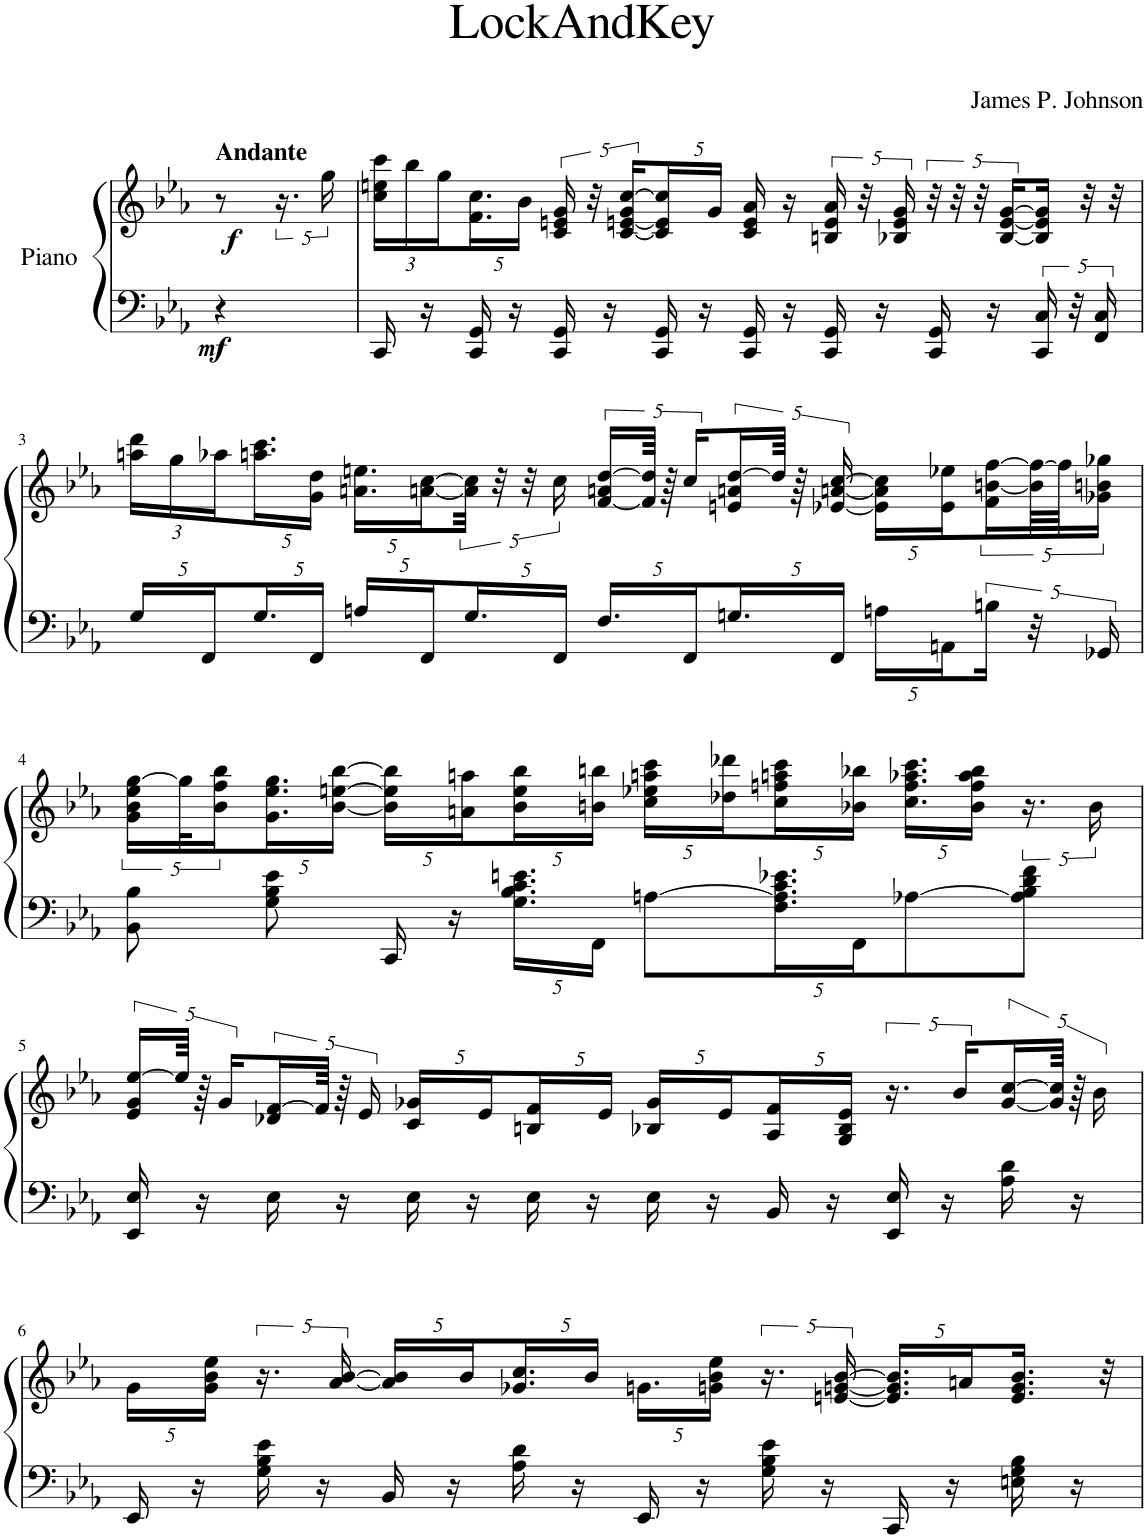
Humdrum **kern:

**kern	**kern	**dynam
*part1	*part1	*part1
*staff2	*staff1	*staff1/2
*I"Piano	*	*
*I'Pno	*	*
*clefF4	*clefG2	*
*k[b-e-a-]	*k[b-e-a-]	*
=1	=1	=1
!	!LO:TX:a:B:t=Andante	!
!	!	!LO:DY:b=2
!	!	!LO:DY:n=1:b
4r	8r	mf f
.	20.r	.
.	20gg\	.
=2	=2	=2
*	*Xbrackettup	*
16CC/	24cc\ 24een\ 24ccc\LL	.
.	24bb-\	.
16r	.	.
.	24gg\	.
16CC/ 16GG/	20.f\ 20.cc\	.
16r	.	.
.	20b-\JJ	.
*	*brackettup	*
16CC/ 16GG/	20c/ 20en/ 20g/	.
.	40r	.
16r	.	.
.	[20c/ [20en/ 20g/ [20cc/LL	.
*	*Xbrackettup	*
16CC/ 16GG/	20c/] 20e/] 20cc/]	.
.	40ryy	.
16r	.	.
.	20g/JJ	.
16CC/ 16GG/	16c/ 16e/ 16a-/	.
16r	16r	.
*	*brackettup	*
16CC/ 16GG/	20Bn/ 20e/ 20a-/	.
.	40r	.
16r	.	.
.	20B-X/ 20e/ 20g/	.
16CC/ 16GG/	40r	.
.	40r	.
.	40r	.
16r	.	.
.	[20B-/ [20e/ [20g/LL	.
20CC/ 20C/	16B-/] 16e/] 16g/]JJ	.
40r	.	.
.	32r	.
20FF/ 20C/	.	.
.	32r	.
!!LO:LB:g=z
=3	=3	=3
*Xbrackettup	*Xbrackettup	*
20G/LL	24aan\ 24ddd\LL	.
.	24gg\	.
40ryy	.	.
20FF/	.	.
.	24aa-X\	.
[40G/	20.aan\ 20.ccc\	.
20G/]	.	.
20FF/JJ	20g\ 20dd\JJ	.
20An/LL	20.an\ 20.een\LL	.
40ryy	.	.
20FF/	[20an\ [20cc\	.
*	*brackettup	*
20.G/	40a\] 40cc\]JJk	.
.	40r	.
.	40r	.
20FF/JJ	20cc\	.
20.F/LL	[20f/ 20an/ [20dd/LL	.
.	80f/] 80dd/]JJkk	.
.	80r	.
20FF/	20cc/LL	.
20.Gn/	20en/ 20an/ [20dd/	.
.	80dd/JJkk]	.
.	80r	.
20FF/JJ	[20e-X/ [20an/ [20cc/	.
*	*Xbrackettup	*
20An\LL	20e-\] 20a\] 20cc\]LL	.
40ryy	40ryy	.
20AAn\	20e-\ 20ee-X\	.
*brackettup	*	*
20Bn\JJ	[40f\ [40bn\ [40ff\	.
.	40f\] 40b\_ 40ff\_	.
40r	80b\] 80ff\_LL	.
.	80ff\JJ]	.
20GG-X/	20g-X\ 20bn\ 20gg-X\JJ	.
!!LO:LB:g=z
=4	=4	=4
*	*brackettup	*
8BB-\ 8B-\	20g\ 20b-\ 20ee-\ [20gg\LL	.
.	40gg\K]	.
.	20b-\ 20ff\ 20bb-\	.
*	*Xbrackettup	*
8G\ 8B-\ 8e-\	20.g\ 20.ee-\ 20.gg\	.
.	[20b-\ [20een\ [20bb-\JJ	.
16CC/	20b-\] 20ee\] 20bb-\]LL	.
.	40ryy	.
16r	.	.
.	20an\ 20aan\	.
*Xbrackettup	*	*
20.G\ 20.B-\ 20.c\ 20.en\LL	[40b-\ [40ee\ [40bb-\	.
.	40b-\] 40ee\] 40bb-\]	.
.	40ryy	.
20FF\JJ	20bn\ 20bbn\JJ	.
[8An\L	20cc\ 20ee-X\ 20aan\ 20ccc\LL	.
.	40ryy	.
.	20dd-X\ 20ddd-X\	.
20.F\ 20.A\] 20.c\ 20.e-X\L	20cc\ 20ffn\ 20aan\ 20ccc\	.
.	40ryy	.
20FF\J	20b-X\ 20bb-X\JJ	.
[8A-X\	20.cc\ 20.ff\ 20.aa-X\ 20.ccc\LL	.
.	20b-\ 20ff\ 20aa-\ 20bb-\JJ	.
*	*brackettup	*
8A-\] 8B-\ 8d\ 8f\J	20.r	.
.	20b-\	.
!!LO:LB:g=z
=5	=5	=5
16EE-/ 16E-/	20e-/ 20g/ [20ee-/LL	.
.	80ee-/JJkk]	.
16r	80r	.
.	20g/LL	.
16E-\	20d-X/ [20f/	.
.	80f/JJkk]	.
16r	80r	.
.	20e-/	.
*	*Xbrackettup	*
16E-\	20c/ 20g-X/LL	.
.	40ryy	.
16r	.	.
.	20e-/	.
16E-\	[40Bn/ [40f/	.
.	40B/] 40f/]	.
.	40ryy	.
16r	.	.
.	20e-/JJ	.
16E-\	20B-X/ 20g-/LL	.
.	40ryy	.
16r	.	.
.	20e-/	.
16BB-/	20A-/ 20f/	.
.	40ryy	.
16r	.	.
.	20G/ 20B-/ 20e-/JJ	.
*	*brackettup	*
16EE-/ 16E-/	20.r	.
16r	.	.
.	20b-/LL	.
16A-\ 16d\	[20g-/ [20cc/	.
.	80g-/] 80cc/]JJkk	.
16r	80r	.
.	20b-\	.
!!LO:LB:g=z
=6	=6	=6
*	*Xbrackettup	*
16EE-/	20g\LL	.
.	40ryy	.
16r	.	.
.	20g\ 20b-\ 20ee-\JJ	.
16G\ 16B-\ 16e-\	40r	.
.	20r	.
16r	.	.
.	[20a-/ [20b-/	.
16BB-/	20a-/] 20b-/]LL	.
.	40ryy	.
16r	.	.
.	20b-/	.
16A-\ 16d\	20.g-X/ 20.cc/	.
16r	.	.
.	20b-/JJ	.
16EE-/	20.gn\LL	.
16r	.	.
.	20gn\ 20b-\ 20ee-\JJ	.
*	*brackettup	*
16G\ 16B-\ 16e-\	20.r	.
16r	.	.
.	[20en/ [20gn/ [20b-/	.
*	*Xbrackettup	*
16CC/	20.e/] 20.g/] 20.b-/]LL	.
16r	.	.
.	20an/	.
16En\ 16G\ 16B-\	16.e/ 16.g/ 16.b-/JJ	.
16r	.	.
.	32r	.
=	=	=
*-	*-	*-
